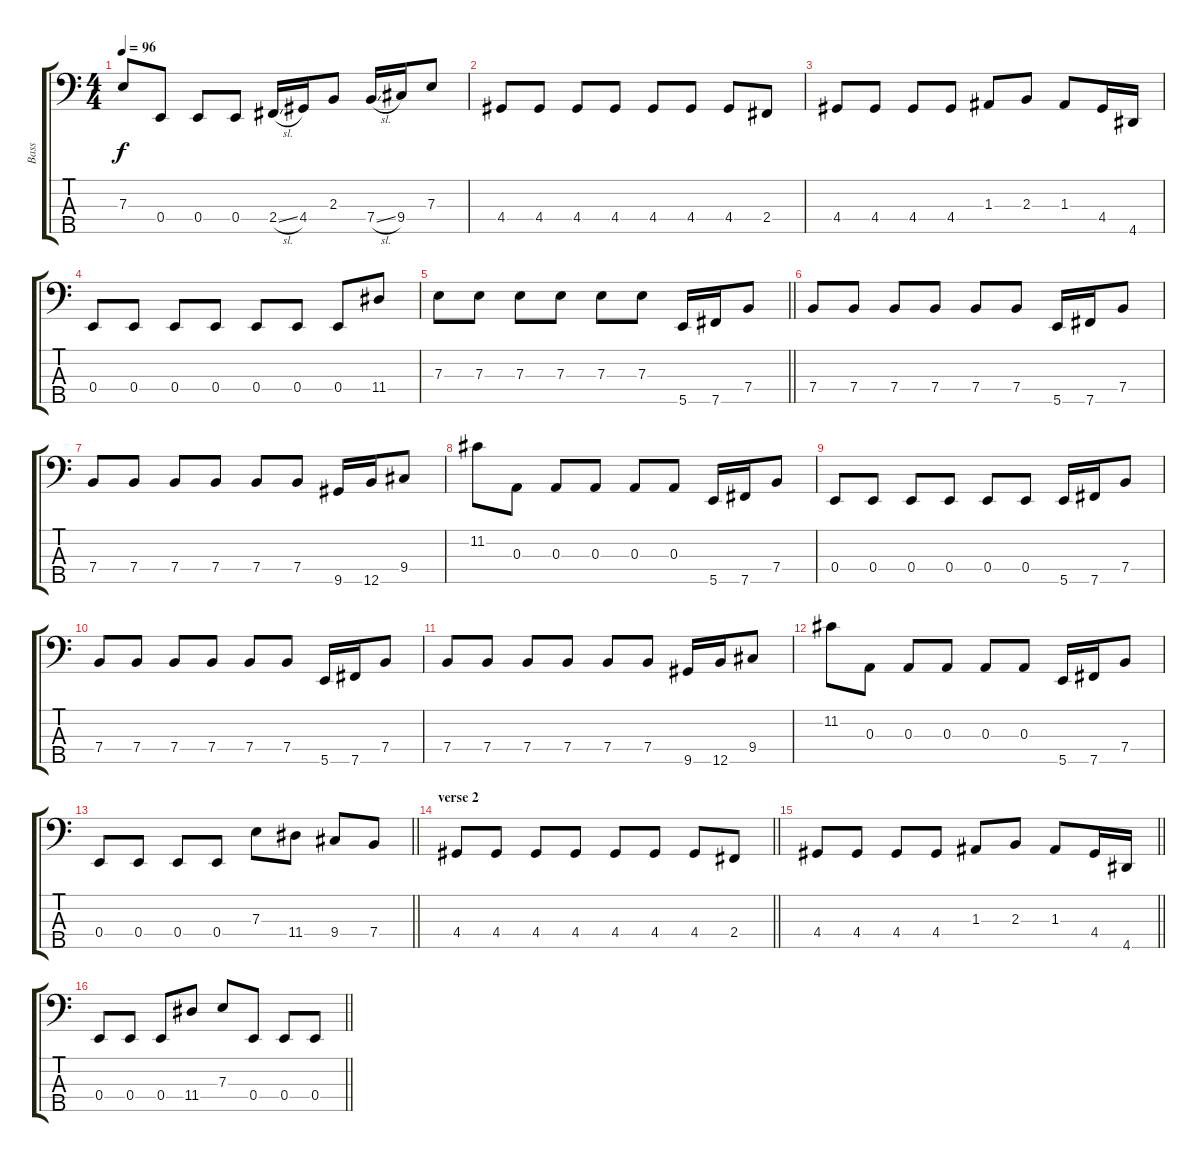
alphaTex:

\track ("Bass" "Bass") {instrument electricbassfinger}
\staff {score tabs}
\tuning (G2 D2 A1 E1 B0) {hide}
\ts (4 4)
\tempo 96
\clef f4
\ks c
7.3.8{dy f} 0.4.8 0.4.8 0.4.8 2.4{sl}.16 4.4.16 2.3.8 7.4{sl}.16 9.4.16 7.3.8 |
4.4.8 4.4.8 4.4.8 4.4.8 4.4.8 4.4.8 4.4.8 2.4.8 |
4.4.8 4.4.8 4.4.8 4.4.8 1.3.8 2.3.8 1.3.8 4.4.16 4.5.16 |
0.4.8 0.4.8 0.4.8 0.4.8 0.4.8 0.4.8 0.4.8 11.4.8 |
\barLineRight lightlight
7.3.8 7.3.8 7.3.8 7.3.8 7.3.8 7.3.8 5.5.16 7.5.16 7.4.8 |
7.4.8 7.4.8 7.4.8 7.4.8 7.4.8 7.4.8 5.5.16 7.5.16 7.4.8 |
7.4.8 7.4.8 7.4.8 7.4.8 7.4.8 7.4.8 9.5.16 12.5.16 9.4.8 |
11.2.8 0.3.8 0.3.8 0.3.8 0.3.8 0.3.8 5.5.16 7.5.16 7.4.8 |
0.4.8 0.4.8 0.4.8 0.4.8 0.4.8 0.4.8 5.5.16 7.5.16 7.4.8 |
7.4.8 7.4.8 7.4.8 7.4.8 7.4.8 7.4.8 5.5.16 7.5.16 7.4.8 |
7.4.8 7.4.8 7.4.8 7.4.8 7.4.8 7.4.8 9.5.16 12.5.16 9.4.8 |
11.2.8 0.3.8 0.3.8 0.3.8 0.3.8 0.3.8 5.5.16 7.5.16 7.4.8 |
\barLineRight lightlight
0.4.8 0.4.8 0.4.8 0.4.8 7.3.8 11.4.8 9.4.8 7.4.8 |
\section ("" "verse 2")
\barLineRight lightlight
4.4.8 4.4.8 4.4.8 4.4.8 4.4.8 4.4.8 4.4.8 2.4.8 |
\barLineRight lightlight
4.4.8 4.4.8 4.4.8 4.4.8 1.3.8 2.3.8 1.3.8 4.4.16 4.5.16 |
\barLineRight lightlight
0.4.8 0.4.8 0.4.8 11.4.8 7.3.8 0.4.8 0.4.8 0.4.8
